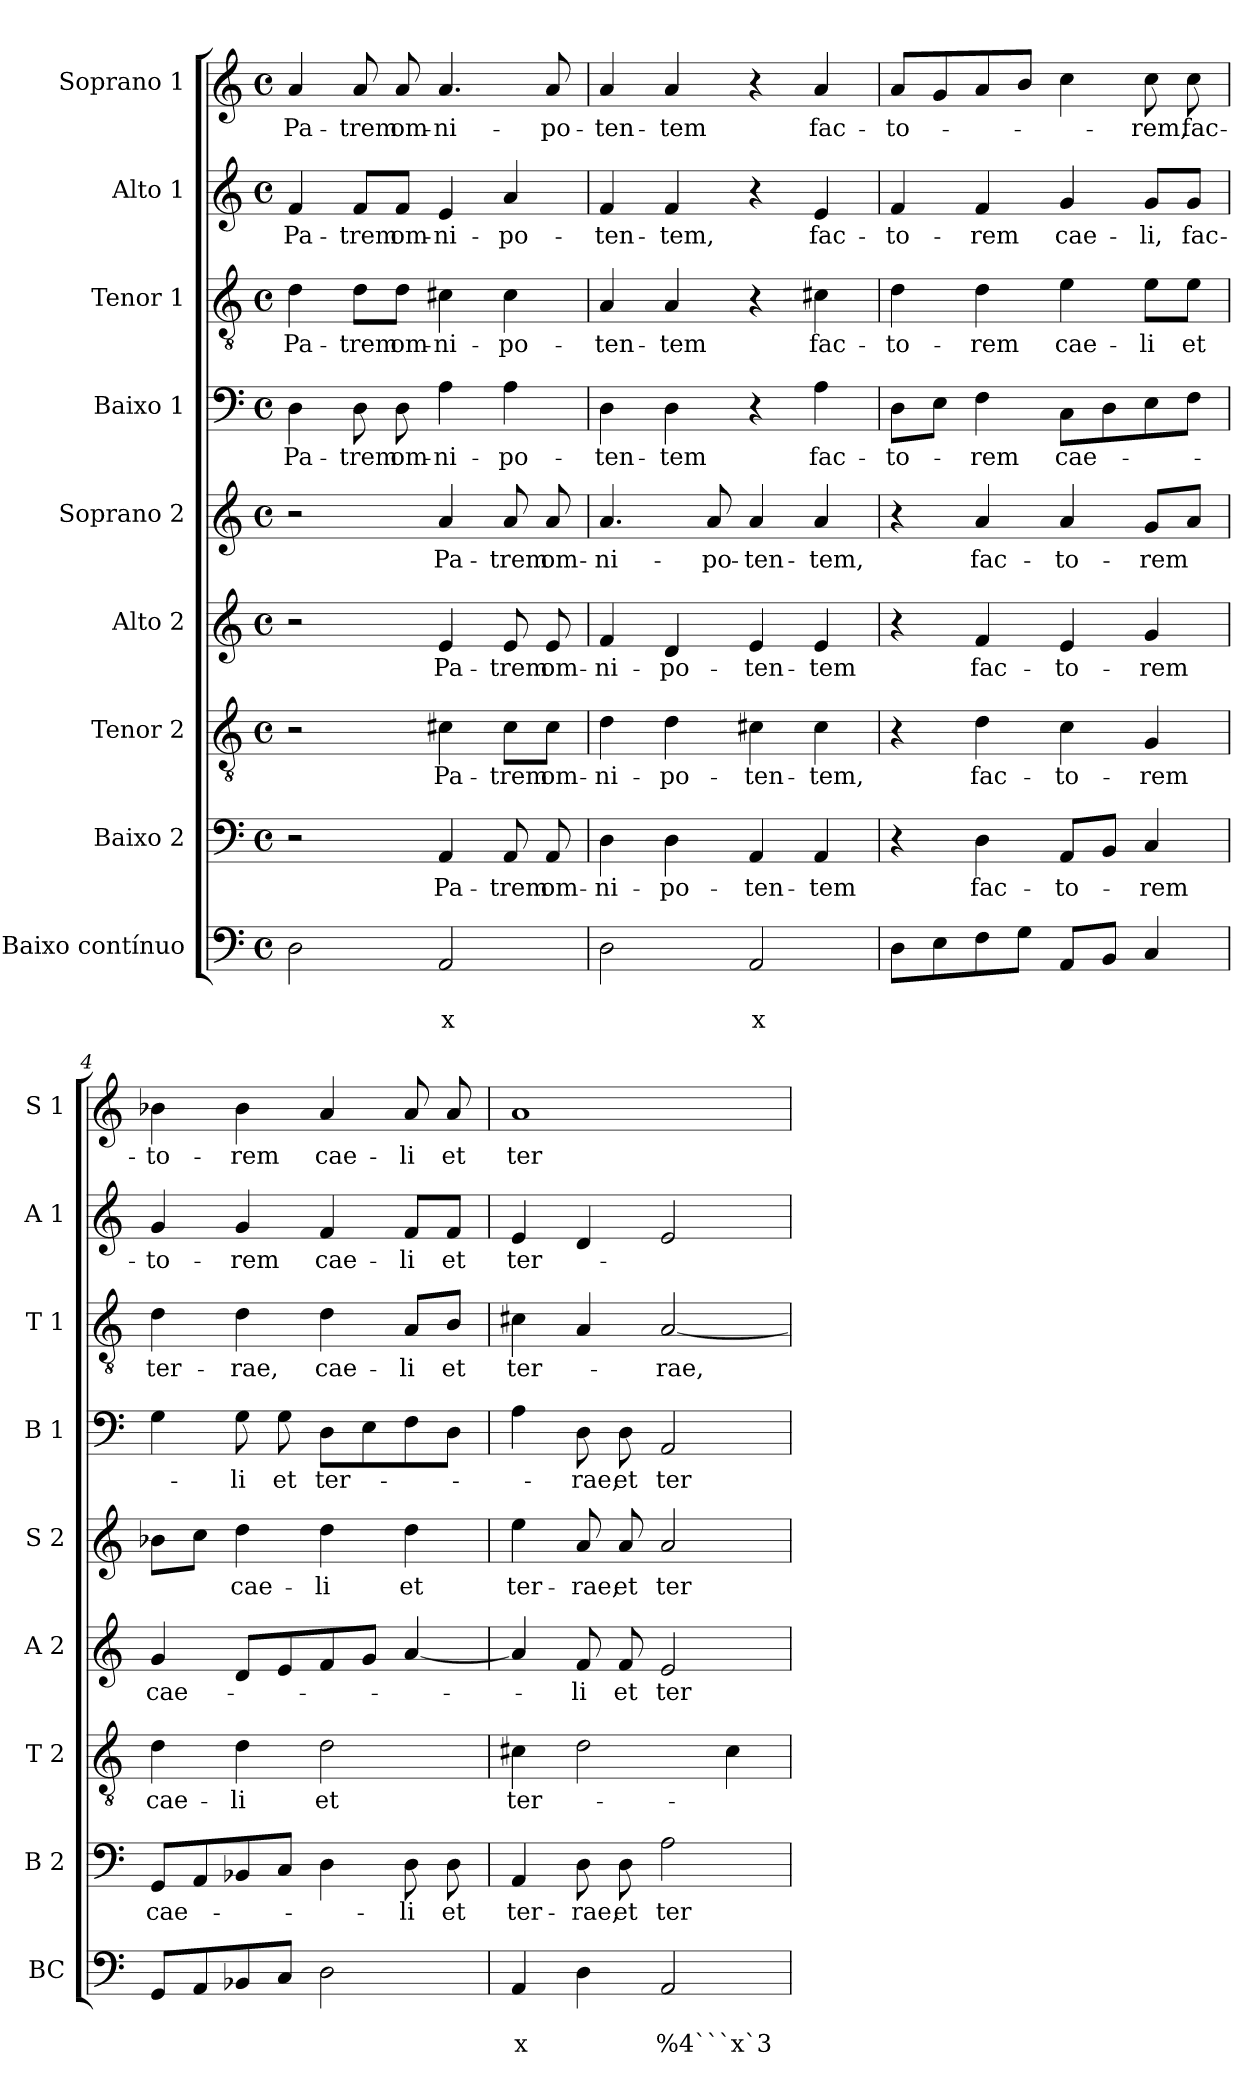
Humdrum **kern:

**kern	**text	**text	**kern	**text	**kern	**text	**kern	**text	**kern	**text	**kern	**text	**kern	**text	**kern	**text	**kern	**text
*part9	*part9	*part9	*part8	*part8	*part7	*part7	*part6	*part6	*part5	*part5	*part4	*part4	*part3	*part3	*part2	*part2	*part1	*part1
*staff9	*staff9	*staff9	*staff8	*staff8	*staff7	*staff7	*staff6	*staff6	*staff5	*staff5	*staff4	*staff4	*staff3	*staff3	*staff2	*staff2	*staff1	*staff1
*I"Baixo contínuo	*	*	*I"Baixo 2	*	*I"Tenor 2	*	*I"Alto 2	*	*I"Soprano 2	*	*I"Baixo 1	*	*I"Tenor 1	*	*I"Alto 1	*	*I"Soprano 1	*
*I'BC	*	*	*I'B 2	*	*I'T 2	*	*I'A 2	*	*I'S 2	*	*I'B 1	*	*I'T 1	*	*I'A 1	*	*I'S 1	*
*clefF4	*	*	*clefF4	*	*clefGv2	*	*clefG2	*	*clefG2	*	*clefF4	*	*clefGv2	*	*clefG2	*	*clefG2	*
*k[]	*	*	*k[]	*	*k[]	*	*k[]	*	*k[]	*	*k[]	*	*k[]	*	*k[]	*	*k[]	*
*C:	*	*	*C:	*	*C:	*	*C:	*	*C:	*	*C:	*	*C:	*	*C:	*	*C:	*
*M4/4	*	*	*M4/4	*	*M4/4	*	*M4/4	*	*M4/4	*	*M4/4	*	*M4/4	*	*M4/4	*	*M4/4	*
*met(c)	*	*	*met(c)	*	*met(c)	*	*met(c)	*	*met(c)	*	*met(c)	*	*met(c)	*	*met(c)	*	*met(c)	*
=1	=1	=1	=1	=1	=1	=1	=1	=1	=1	=1	=1	=1	=1	=1	=1	=1	=1	=1
!	!	!	!	!	!	!	!	!	!	!	!	!LO:LY:b	!	!LO:LY:b	!	!LO:LY:b	!	!LO:LY:b
2D\	.	.	2r	.	2r	.	2r	.	2r	.	4D\	Pa-	4d\	Pa-	4f/	Pa-	4a/	Pa-
!	!	!	!	!	!	!	!	!	!	!	!	!LO:LY:b	!	!LO:LY:b	!	!LO:LY:b	!	!LO:LY:b
.	.	.	.	.	.	.	.	.	.	.	8D\	-trem	8d\L	-trem	8f/L	-trem	8a/	-trem
!	!	!	!	!	!	!	!	!	!	!	!	!LO:LY:b	!	!LO:LY:b	!	!LO:LY:b	!	!LO:LY:b
.	.	.	.	.	.	.	.	.	.	.	8D\	om-	8d\J	om-	8f/J	om-	8a/	om-
!	!	!LO:LY:b	!	!LO:LY:b	!	!LO:LY:b	!	!LO:LY:b	!	!LO:LY:b	!	!LO:LY:b	!	!LO:LY:b	!	!LO:LY:b	!	!LO:LY:b
2AA/	.	x	4AA/	Pa-	4c#X\	Pa-	4e/	Pa-	4a/	Pa-	4A\	-ni-	4c#X\	-ni-	4e/	-ni-	4.a/	-ni-
!	!	!	!	!LO:LY:b	!	!LO:LY:b	!	!LO:LY:b	!	!LO:LY:b	!	!LO:LY:b	!	!LO:LY:b	!	!LO:LY:b	!	!
.	.	.	8AA/	-trem	8c#\L	-trem	8e/	-trem	8a/	-trem	4A\	-po-	4c#\	-po-	4a/	-po-	.	.
!	!	!	!	!LO:LY:b	!	!LO:LY:b	!	!LO:LY:b	!	!LO:LY:b	!	!	!	!	!	!	!	!LO:LY:b
.	.	.	8AA/	om-	8c#\J	om-	8e/	om-	8a/	om-	.	.	.	.	.	.	8a/	-po-
=2	=2	=2	=2	=2	=2	=2	=2	=2	=2	=2	=2	=2	=2	=2	=2	=2	=2	=2
!	!	!	!	!LO:LY:b	!	!LO:LY:b	!	!LO:LY:b	!	!LO:LY:b	!	!LO:LY:b	!	!LO:LY:b	!	!LO:LY:b	!	!LO:LY:b
2D\	.	.	4D\	-ni-	4d\	-ni-	4f/	-ni-	4.a/	-ni-	4D\	-ten-	4A/	-ten-	4f/	-ten-	4a/	-ten-
!	!	!	!	!LO:LY:b	!	!LO:LY:b	!	!LO:LY:b	!	!	!	!LO:LY:b	!	!LO:LY:b	!	!LO:LY:b	!	!LO:LY:b
.	.	.	4D\	-po-	4d\	-po-	4d/	-po-	.	.	4D\	-tem	4A/	-tem	4f/	-tem,	4a/	-tem
!	!	!	!	!	!	!	!	!	!	!LO:LY:b	!	!	!	!	!	!	!	!
.	.	.	.	.	.	.	.	.	8a/	-po-	.	.	.	.	.	.	.	.
!	!	!LO:LY:b	!	!LO:LY:b	!	!LO:LY:b	!	!LO:LY:b	!	!LO:LY:b	!	!	!	!	!	!	!	!
2AA/	.	x	4AA/	-ten-	4c#X\	-ten-	4e/	-ten-	4a/	-ten-	4r	.	4r	.	4r	.	4r	.
!	!	!	!	!LO:LY:b	!	!LO:LY:b	!	!LO:LY:b	!	!LO:LY:b	!	!LO:LY:b	!	!LO:LY:b	!	!LO:LY:b	!	!LO:LY:b
.	.	.	4AA/	-tem	4c#\	-tem,	4e/	-tem	4a/	-tem,	4A\	fac-	4c#X\	fac-	4e/	fac-	4a/	fac-
=3	=3	=3	=3	=3	=3	=3	=3	=3	=3	=3	=3	=3	=3	=3	=3	=3	=3	=3
!	!	!	!	!	!	!	!	!	!	!	!	!LO:LY:b	!	!LO:LY:b	!	!LO:LY:b	!	!LO:LY:b
8D\L	.	.	4r	.	4r	.	4r	.	4r	.	8D\L	-to-	4d\	-to-	4f/	-to-	8a/L	-to-
8E\	.	.	.	.	.	.	.	.	.	.	8E\J	.	.	.	.	.	8g/	.
!	!	!	!	!LO:LY:b	!	!LO:LY:b	!	!LO:LY:b	!	!LO:LY:b	!	!LO:LY:b	!	!LO:LY:b	!	!LO:LY:b	!	!
8F\	.	.	4D\	fac-	4d\	fac-	4f/	fac-	4a/	fac-	4F\	-rem	4d\	-rem	4f/	-rem	8a/	.
8G\J	.	.	.	.	.	.	.	.	.	.	.	.	.	.	.	.	8b/J	.
!	!	!	!	!LO:LY:b	!	!LO:LY:b	!	!LO:LY:b	!	!LO:LY:b	!	!LO:LY:b	!	!LO:LY:b	!	!LO:LY:b	!	!
8AA/L	.	.	8AA/L	-to-	4c\	-to-	4e/	-to-	4a/	-to-	8C\L	cae-	4e\	cae-	4g/	cae-	4cc\	.
8BB/J	.	.	8BB/J	.	.	.	.	.	.	.	8D\	.	.	.	.	.	.	.
!	!	!	!	!LO:LY:b	!	!LO:LY:b	!	!LO:LY:b	!	!LO:LY:b	!	!	!	!LO:LY:b	!	!LO:LY:b	!	!LO:LY:b
4C/	.	.	4C/	-rem	4G/	-rem	4g/	-rem	8g/L	-rem	8E\	.	8e\L	-li	8g/L	-li,	8cc\	-rem,
!	!	!	!	!	!	!	!	!	!	!	!	!	!	!LO:LY:b	!	!LO:LY:b	!	!LO:LY:b
.	.	.	.	.	.	.	.	.	8a/J	.	8F\J	.	8e\J	et	8g/J	fac-	8cc\	fac-
=4	=4	=4	=4	=4	=4	=4	=4	=4	=4	=4	=4	=4	=4	=4	=4	=4	=4	=4
!	!	!	!	!LO:LY:b	!	!LO:LY:b	!	!LO:LY:b	!	!	!	!	!	!LO:LY:b	!	!LO:LY:b	!	!LO:LY:b
8GG/L	.	.	8GG/L	cae-	4d\	cae-	4g/	cae-	8b-X\L	.	4G\	.	4d\	ter-	4g/	-to-	4b-X\	-to-
8AA/	.	.	8AA/	.	.	.	.	.	8cc\J	.	.	.	.	.	.	.	.	.
!	!	!	!	!	!	!LO:LY:b	!	!	!	!LO:LY:b	!	!LO:LY:b	!	!LO:LY:b	!	!LO:LY:b	!	!LO:LY:b
8BB-X/	.	.	8BB-X/	.	4d\	-li	8d/L	.	4dd\	cae-	8G\	-li	4d\	-rae,	4g/	-rem	4b-\	-rem
!	!	!	!	!	!	!	!	!	!	!	!	!LO:LY:b	!	!	!	!	!	!
8C/J	.	.	8C/J	.	.	.	8e/	.	.	.	8G\	et	.	.	.	.	.	.
!	!	!	!	!	!	!LO:LY:b	!	!	!	!LO:LY:b	!	!LO:LY:b	!	!LO:LY:b	!	!LO:LY:b	!	!LO:LY:b
2D\	.	.	4D\	.	2d\	et	8f/	.	4dd\	-li	8D\L	ter-	4d\	cae-	4f/	cae-	4a/	cae-
.	.	.	.	.	.	.	8g/J	.	.	.	8E\	.	.	.	.	.	.	.
!	!	!	!	!LO:LY:b	!	!	!	!	!	!LO:LY:b	!	!	!	!LO:LY:b	!	!LO:LY:b	!	!LO:LY:b
.	.	.	8D\	-li	.	.	[4a/	.	4dd\	et	8F\	.	8A/L	-li	8f/L	-li	8a/	-li
!	!	!	!	!LO:LY:b	!	!	!	!	!	!	!	!	!	!LO:LY:b	!	!LO:LY:b	!	!LO:LY:b
.	.	.	8D\	et	.	.	.	.	.	.	8D\J	.	8B/J	et	8f/J	et	8a/	et
!!LO:PB:g=z
=5	=5	=5	=5	=5	=5	=5	=5	=5	=5	=5	=5	=5	=5	=5	=5	=5	=5	=5
!	!	!LO:LY:b	!	!LO:LY:b	!	!LO:LY:b	!	!	!	!LO:LY:b	!	!	!	!LO:LY:b	!	!LO:LY:b	!	!LO:LY:b
4AA/	.	x	4AA/	ter-	4c#X\	ter-	4a/]	.	4ee\	ter-	4A\	.	4c#X\	ter-	4e/	ter-	1a	ter-
!	!	!	!	!LO:LY:b	!	!	!	!LO:LY:b	!	!LO:LY:b	!	!LO:LY:b	!	!	!	!	!	!
4D\	.	.	8D\	-rae,	2d\	.	8f/	-li	8a/	-rae,	8D\	-rae,	4A/	.	4d/	.	.	.
!	!	!	!	!LO:LY:b	!	!	!	!LO:LY:b	!	!LO:LY:b	!	!LO:LY:b	!	!	!	!	!	!
.	.	.	8D\	et	.	.	8f/	et	8a/	et	8D\	et	.	.	.	.	.	.
!	!	!LO:LY:b	!	!LO:LY:b	!	!	!	!LO:LY:b	!	!LO:LY:b	!	!LO:LY:b	!	!LO:LY:b	!	!	!	!
2AA/	.	%4```x`3	2A\	ter-	.	.	2e/	ter-	2a/	ter-	2AA/	ter-	[2A/	-rae,	2e/	.	.	.
.	.	.	.	.	4c#\	.	.	.	.	.	.	.	.	.	.	.	.	.
=	=	=	=	=	=	=	=	=	=	=	=	=	=	=	=	=	=	=
*-	*-	*-	*-	*-	*-	*-	*-	*-	*-	*-	*-	*-	*-	*-	*-	*-	*-	*-
